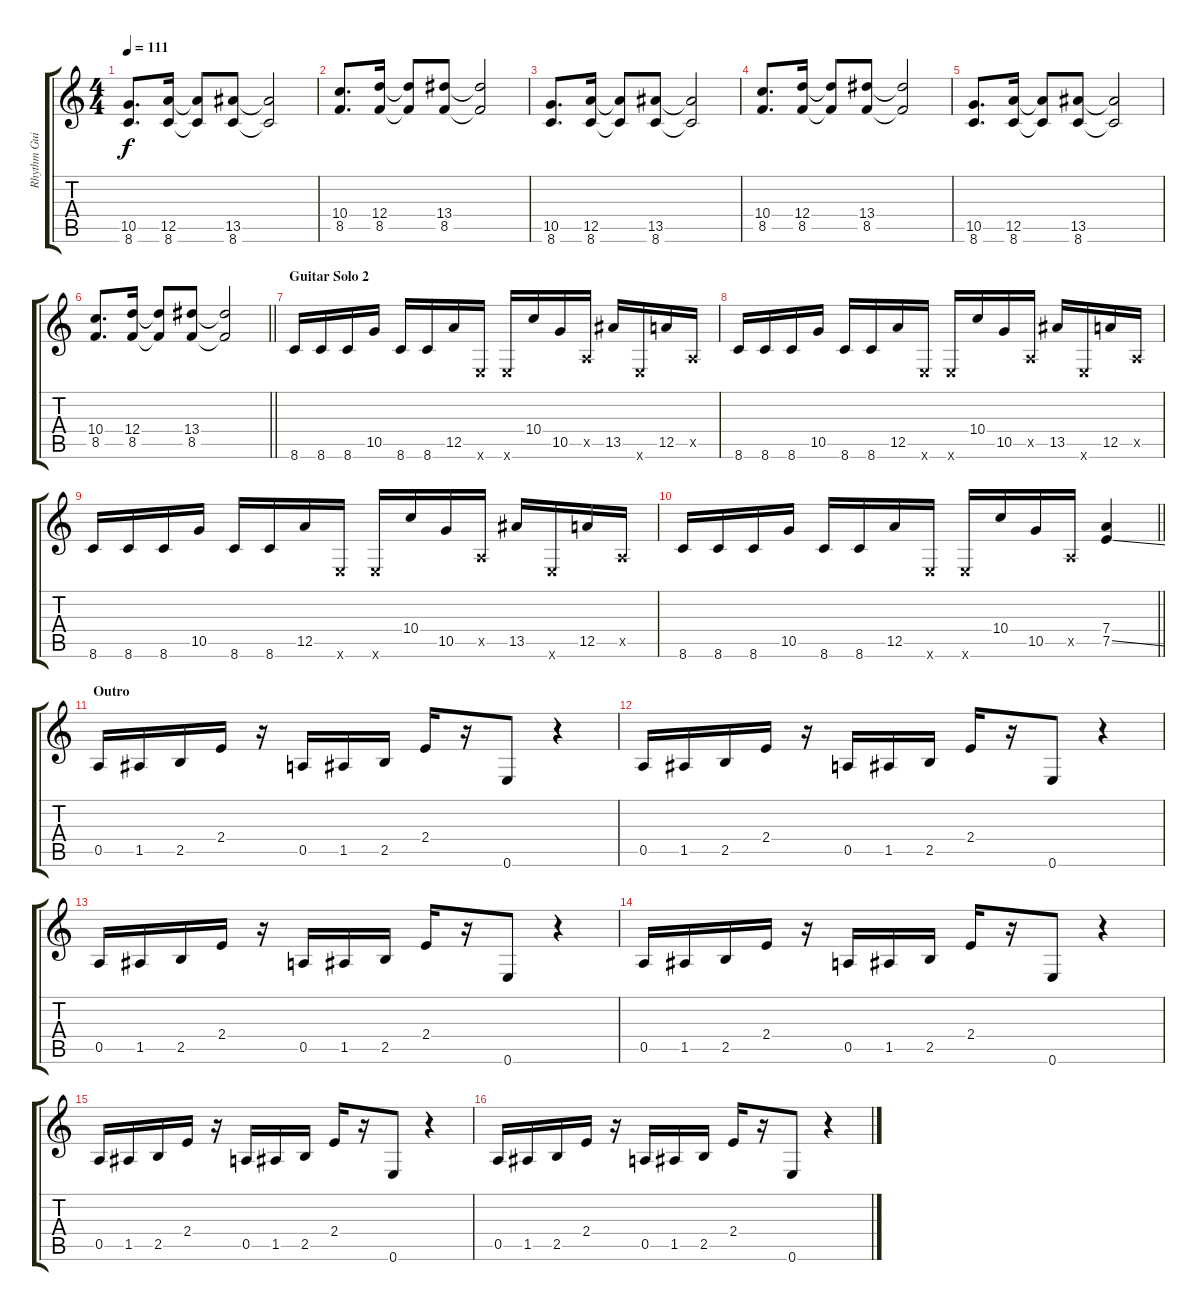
\track ("Rhythm Guitar 2" "Rhythm Gui") {instrument distortionguitar}
\staff {score tabs}
\tuning (E4 B3 G3 D3 A2 E2) {hide}
\ts (4 4)
\tempo 111
\clef g2
\ks c
(10.5 8.6).8{d dy f} (12.5 8.6).16 (12.5{t} 8.6{t}).8 (13.5 8.6).8 (13.5{t} 8.6{t}).2 |
(10.4 8.5).8{d} (12.4 8.5).16 (12.4{t} 8.5{t}).8 (13.4 8.5).8 (13.4{t} 8.5{t}).2 |
(10.5 8.6).8{d} (12.5 8.6).16 (12.5{t} 8.6{t}).8 (13.5 8.6).8 (13.5{t} 8.6{t}).2 |
(10.4 8.5).8{d} (12.4 8.5).16 (12.4{t} 8.5{t}).8 (13.4 8.5).8 (13.4{t} 8.5{t}).2 |
(10.5 8.6).8{d} (12.5 8.6).16 (12.5{t} 8.6{t}).8 (13.5 8.6).8 (13.5{t} 8.6{t}).2 |
\barLineRight lightlight
(10.4 8.5).8{d} (12.4 8.5).16 (12.4{t} 8.5{t}).8 (13.4 8.5).8 (13.4{t} 8.5{t}).2 |
\section ("" "Guitar Solo 2")
8.6.16 8.6.16 8.6.16 10.5.16 8.6.16 8.6.16 12.5.16 0.6{x}.16 0.6{x}.16 10.4.16 10.5.16 0.5{x}.16 13.5.16 0.6{x}.16 12.5.16 0.5{x}.16 |
8.6.16 8.6.16 8.6.16 10.5.16 8.6.16 8.6.16 12.5.16 0.6{x}.16 0.6{x}.16 10.4.16 10.5.16 0.5{x}.16 13.5.16 0.6{x}.16 12.5.16 0.5{x}.16 |
8.6.16 8.6.16 8.6.16 10.5.16 8.6.16 8.6.16 12.5.16 0.6{x}.16 0.6{x}.16 10.4.16 10.5.16 0.5{x}.16 13.5.16 0.6{x}.16 12.5.16 0.5{x}.16 |
\barLineRight lightlight
8.6.16 8.6.16 8.6.16 10.5.16 8.6.16 8.6.16 12.5.16 0.6{x}.16 0.6{x}.16 10.4.16 10.5.16 0.5{x}.16 (7.4 7.5{ss}).4 |
\section ("" "Outro")
0.5.16 1.5.16 2.5.16 2.4.16 r.16 0.5.16 1.5.16 2.5.16 2.4.16 r.16 0.6.8 r.4 |
0.5.16 1.5.16 2.5.16 2.4.16 r.16 0.5.16 1.5.16 2.5.16 2.4.16 r.16 0.6.8 r.4 |
0.5.16 1.5.16 2.5.16 2.4.16 r.16 0.5.16 1.5.16 2.5.16 2.4.16 r.16 0.6.8 r.4 |
0.5.16 1.5.16 2.5.16 2.4.16 r.16 0.5.16 1.5.16 2.5.16 2.4.16 r.16 0.6.8 r.4 |
0.5.16 1.5.16 2.5.16 2.4.16 r.16 0.5.16 1.5.16 2.5.16 2.4.16 r.16 0.6.8 r.4 |
0.5.16 1.5.16 2.5.16 2.4.16 r.16 0.5.16 1.5.16 2.5.16 2.4.16 r.16 0.6.8 r.4
